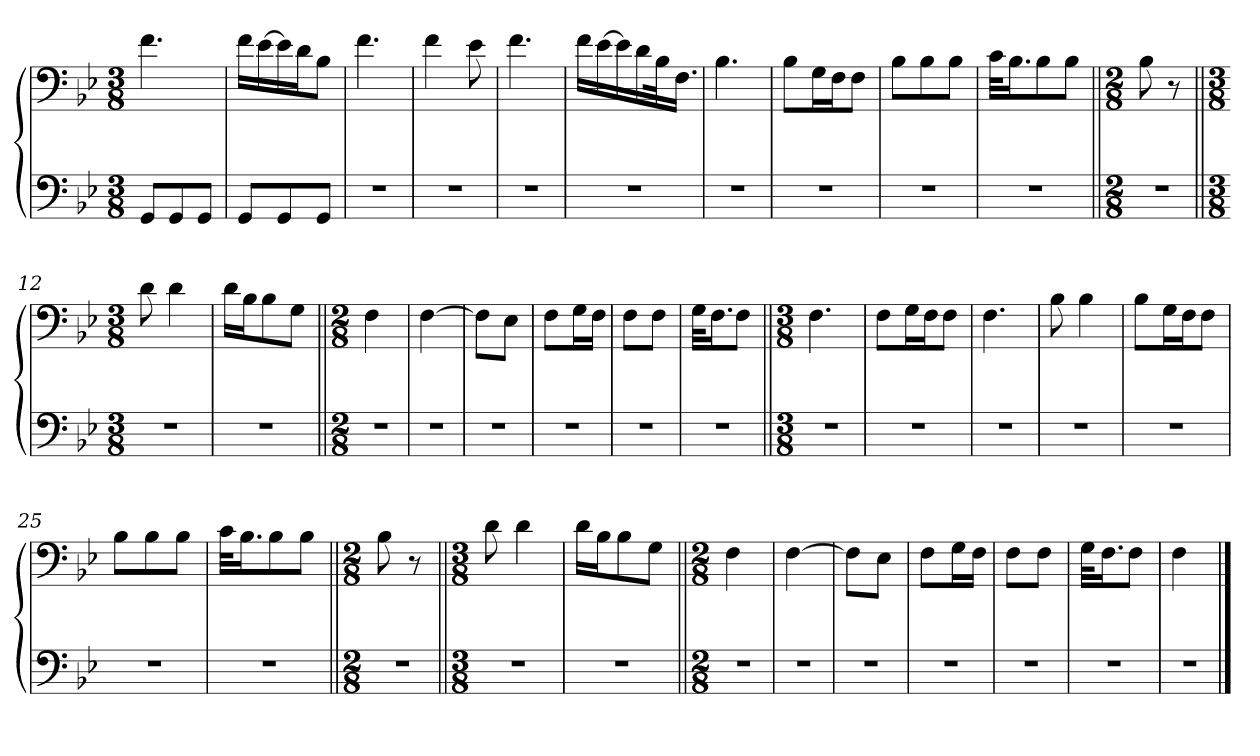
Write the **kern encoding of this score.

**kern	**kern
*part1	*part1
*staff2	*staff1
*clefF4	*clefF4
*k[b-e-]	*k[b-e-]
*M3/8	*M3/8
=1	=1
8GG/L	4.f\
8GG/	.
8GG/J	.
=2	=2
8GG/L	16f\LL
.	[16e-\
8GG/	16e-\]
.	16d\J
8GG/J	8B-\J
=3	=3
4.r	4.f\
=4	=4
4.r	4f\
.	8e-\
=5	=5
4.r	4.f\
=6	=6
4.r	16f\LL
.	[16e-\
.	16e-\]
.	16d\
.	32B-\K
.	16.F\JJ
=7	=7
4.r	4.B-\
=8	=8
4.r	8B-\L
.	16G\L
.	16F\J
.	8F\J
=9	=9
4.r	8B-\L
.	8B-\
.	8B-\J
=10	=10
4.r	32c\KLL
.	16.B-\J
.	8B-\
.	8B-\J
=11||	=11||
*M2/8	*M2/8
4r	8B-\
.	8r
=12||	=12||
*M3/8	*M3/8
4.r	8d\
.	4d\
=13	=13
4.r	16d\LL
.	16B-\J
.	8B-\
.	8G\J
=14||	=14||
*M2/8	*M2/8
4r	4F\
=15	=15
4r	[4F\
=16	=16
4r	8F\L]
.	8E-\J
=17	=17
4r	8F\L
.	16G\L
.	16F\JJ
=18	=18
4r	8F\L
.	8F\J
=19	=19
4r	32G\KLL
.	16.F\J
.	8F\J
=20||	=20||
*M3/8	*M3/8
4.r	4.F\
=21	=21
4.r	8F\L
.	16G\L
.	16F\J
.	8F\J
=22	=22
4.r	4.F\
=23	=23
4.r	8B-\
.	4B-\
=24	=24
4.r	8B-\L
.	16G\L
.	16F\J
.	8F\J
=25	=25
4.r	8B-\L
.	8B-\
.	8B-\J
=26	=26
4.r	32c\KLL
.	16.B-\J
.	8B-\
.	8B-\J
=27||	=27||
*M2/8	*M2/8
4r	8B-\
.	8r
=28||	=28||
*M3/8	*M3/8
4.r	8d\
.	4d\
=29	=29
4.r	16d\LL
.	16B-\J
.	8B-\
.	8G\J
=30||	=30||
*M2/8	*M2/8
4r	4F\
=31	=31
4r	[4F\
=32	=32
4r	8F\L]
.	8E-\J
=33	=33
4r	8F\L
.	16G\L
.	16F\JJ
=34	=34
4r	8F\L
.	8F\J
=35	=35
4r	32G\KLL
.	16.F\J
.	8F\J
=36	=36
4r	4F\
==	==
*-	*-
